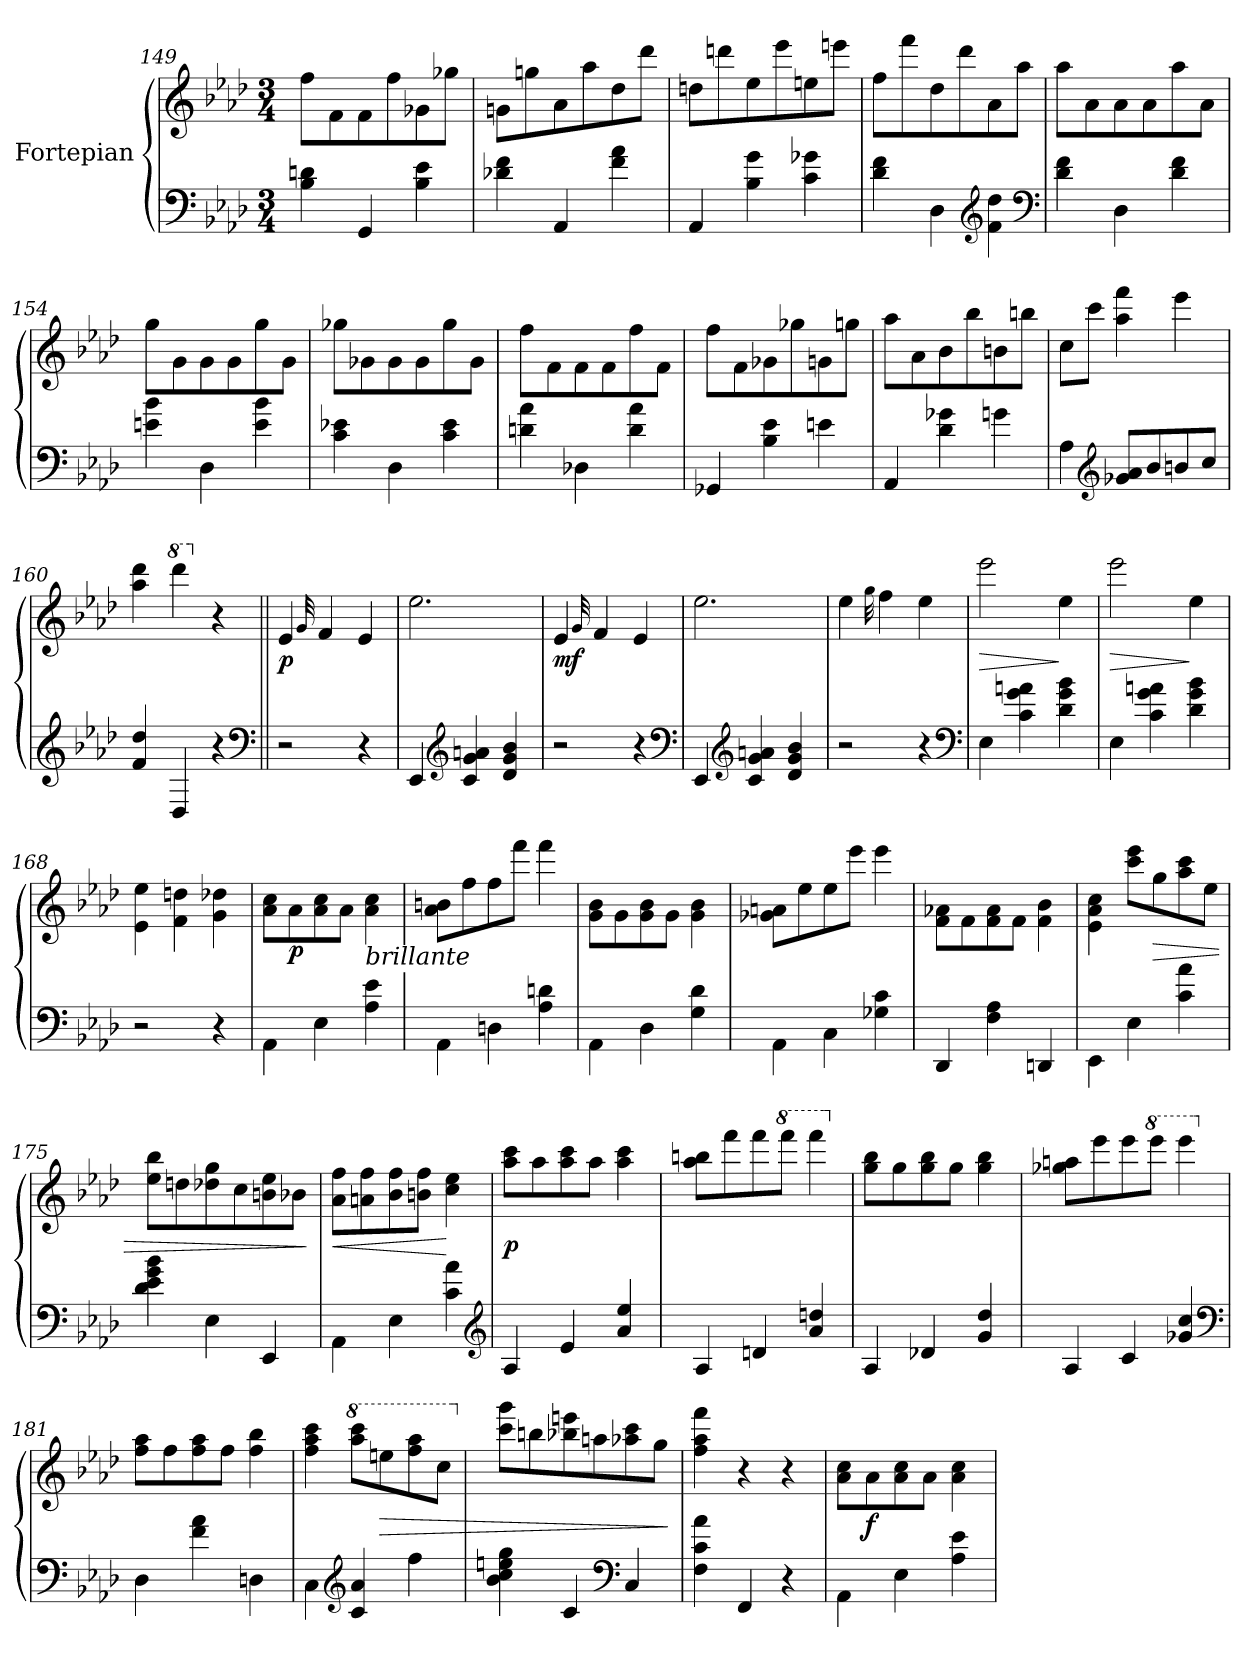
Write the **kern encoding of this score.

**kern	**kern	**dynam
*part2	*part1	*part1
*staff2	*staff1	*staff1
*	*I"Fortepian	*
*clefF4	*clefG2	*
*k[b-e-a-d-]	*k[b-e-a-d-]	*
*M3/4	*M3/4	*
=149	=149	=149
4B-\ 4dn\	8ff\L	.
.	8f\	.
4GG/	8f\	.
.	8ff\	.
4B-\ 4e-\	8g-X\	.
.	8gg-X\J	.
=150	=150	=150
4d-X\ 4f\	8gn\L	.
.	8ggn\	.
4AA-/	8a-\	.
.	8aa-\	.
4f\ 4a-\	8dd-\	.
.	8ddd-\J	.
=151	=151	=151
4AA-/	8ddn\L	.
.	8dddn\	.
4B-\ 4g\	8ee-\	.
.	8eee-\	.
4c\ 4g-X\	8een\	.
.	8eeen\J	.
=152	=152	=152
4d-\ 4f\	8ff\L	.
.	8fff\	.
4D-\	8dd-\	.
.	8ddd-\	.
*clefG2	*	*
4f\ 4dd-\	8a-\	.
.	8aa-\J	.
*clefF4	*	*
=153	=153	=153
4d-\ 4f\	8aa-\L	.
.	8a-\	.
4D-\	8a-\	.
.	8a-\	.
4d-\ 4f\	8aa-\	.
.	8a-\J	.
=154	=154	=154
4en\ 4b-\	8gg\L	.
.	8g\	.
4D-\	8g\	.
.	8g\	.
4e\ 4b-\	8gg\	.
.	8g\J	.
=155	=155	=155
4c\ 4e-X\	8gg-X\L	.
.	8g-X\	.
4D-\	8g-\	.
.	8g-\	.
4c\ 4e-\	8gg-\	.
.	8g-\J	.
=156	=156	=156
4dn\ 4a-\	8ff\L	.
.	8f\	.
4D-X\	8f\	.
.	8f\	.
4d\ 4a-\	8ff\	.
.	8f\J	.
=157	=157	=157
4GG-X/	8ff\L	.
.	8f\	.
4B-\ 4e-\	8g-X\	.
.	8gg-X\	.
4en\	8gn\	.
.	8ggn\J	.
=158	=158	=158
4AA-/	8aa-\L	.
.	8a-\	.
4d-\ 4g-X\	8b-\	.
.	8bb-\	.
4gn\	8bn\	.
.	8bbn\J	.
=159	=159	=159
4A-\	8cc\L	.
.	8ccc\J	.
*clefG2	*	*
8g-X/ 8a-/L	4aa-\ 4fff\	.
8b-/	.	.
8bn/	4eee-\	.
8cc/J	.	.
=160	=160	=160
4f/ 4dd-/	4aa-\ 4ddd-\	.
*	*8va	*
4D-/	4dddd-\	.
*	*X8va	*
4r	4r	.
*clefF4	*	*
=161||	=161||	=161||
2r	4e-/	p
.	32qqg/	.
.	4f/	.
4r	4e-/	.
=162	=162	=162
4EE-/	2.ee-\	.
*clefG2	*	*
4c/ 4g/ 4an/	.	.
4d-/ 4g/ 4b-/	.	.
=163	=163	=163
2r	4e-/	mf.
.	32qqg/	.
.	4f/	.
4r	4e-/	.
*clefF4	*	*
=164	=164	=164
4EE-/	2.ee-\	.
*clefG2	*	*
4c/ 4g/ 4an/	.	.
4d-/ 4g/ 4b-/	.	.
=165	=165	=165
2r	4ee-\	.
.	32qqgg\	.
.	4ff\	.
4r	4ee-\	.
*clefF4	*	*
=166	=166	=166
!	!	!LO:HP:b
4E-\	2eee-\	>
4c\ 4g\ 4an\	.	.
4d-\ 4g\ 4b-\	4ee-\	]
=167	=167	=167
!	!	!LO:HP:b
4E-\	2eee-\	>
4c\ 4g\ 4an\	.	.
4d-\ 4g\ 4b-\	4ee-\	]
=168	=168	=168
2r	4e-\ 4ee-\	.
.	4f\ 4ddn\	.
4r	4g\ 4dd-X\	.
=169	=169	=169
4AA-\	8a-\ 8cc\L	.
.	8a-\	p
4E-\	8a-\ 8cc\	.
.	8a-\J	.
!	!LO:TX:b:i:t=brillante	!
4A-\ 4e-\	4a-\ 4cc\	.
=170	=170	=170
4AA-\	8a-\ 8bn\L	.
.	8ff\	.
4Dn\	8ff\	.
.	8fff\J	.
4A-\ 4dn\	4fff\	.
=171	=171	=171
4AA-\	8g\ 8b-\L	.
.	8g\	.
4D-\	8g\ 8b-\	.
.	8g\J	.
4G\ 4d-\	4g\ 4b-\	.
=172	=172	=172
4AA-\	8g-X\ 8an\L	.
.	8ee-\	.
4C\	8ee-\	.
.	8eee-\J	.
4G-X\ 4c\	4eee-\	.
=173	=173	=173
4DD-/	8f\ 8a-X\L	.
.	8f\	.
4F\ 4A-\	8f\ 8a-\	.
.	8f\J	.
4DDn/	4f\ 4b-\	.
=174	=174	=174
4EE-\	4e-\ 4a-\ 4cc\	.
4E-\	8ccc\ 8eee-\L	.
!	!	!LO:HP:b
.	8gg\	>
4c\ 4a-\	8aa-\ 8ccc\	.
.	8ee-\J	.
=175	=175	=175
4d-\ 4e-\ 4g\ 4b-\	8ee-\ 8bb-\L	.
.	8ddn\	.
4E-\	8dd-X\ 8gg\	.
.	8cc\	.
4EE-/	8bn\ 8ee-\	.
.	8b-X\J	.
.	.	]
=176	=176	=176
!	!	!LO:HP:b
4AA-\	8a-\ 8ff\L	<
.	8an\ 8ff\	.
4E-\	8b-\ 8ff\	.
.	8bn\ 8ff\J	.
4c\ 4a-\	4cc\ 4ee-\	[
*clefG2	*	*
=177	=177	=177
4A-/	8aa-\ 8ccc\L	p
.	8aa-\	.
4e-/	8aa-\ 8ccc\	.
.	8aa-\J	.
4a-/ 4ee-/	4aa-\ 4ccc\	.
=178	=178	=178
4A-/	8aa-\ 8bbn\L	.
.	8fff\	.
4dn/	8fff\	.
*	*8va	*
.	8ffff\J	.
4a-/ 4ddn/	4ffff\	.
=179	=179	=179
*	*X8va	*
4A-/	8gg\ 8bb-\L	.
.	8gg\	.
4d-X/	8gg\ 8bb-\	.
.	8gg\J	.
4g/ 4dd-/	4gg\ 4bb-\	.
=180	=180	=180
4A-/	8gg-X\ 8aan\L	.
.	8eee-\	.
4c/	8eee-\	.
*	*8va	*
.	8eeee-\J	.
4g-X/ 4cc/	4eeee-\	.
*clefF4	*	*
=181	=181	=181
*	*X8va	*
4D-\	8ff\ 8aa-\L	.
.	8ff\	.
4f\ 4a-\	8ff\ 8aa-\	.
.	8ff\J	.
4Dn\	4ff\ 4bb-\	.
=182	=182	=182
4C\	4ff\ 4aa-\ 4ccc\	.
*clefG2	*	*
*	*8va	*
4c/ 4a-/	8aaa-\ 8cccc\L	.
!	!	!LO:HP:b
.	8eeen\	>
4ff\	8fff\ 8aaa-\	.
.	8ccc\J	.
=183	=183	=183
*	*X8va	*
4b-\ 4cc\ 4een\ 4gg\	8ccc\ 8ggg\L	.
.	8bbn\	.
4c/	8bb-X\ 8eeen\	.
.	8aan\	.
*clefF4	*	*
4C/	8aa-X\ 8ccc\	.
.	8gg\J	.
.	.	]
=184	=184	=184
4F\ 4c\ 4a-\	4ff\ 4aa-\ 4fff\	.
4FF/	4r	.
4r	4r	.
=185	=185	=185
4AA-\	8a-\ 8cc\L	.
.	8a-\	f
4E-\	8a-\ 8cc\	.
.	8a-\J	.
4A-\ 4e-\	4a-\ 4cc\	.
=	=	=
*-	*-	*-
